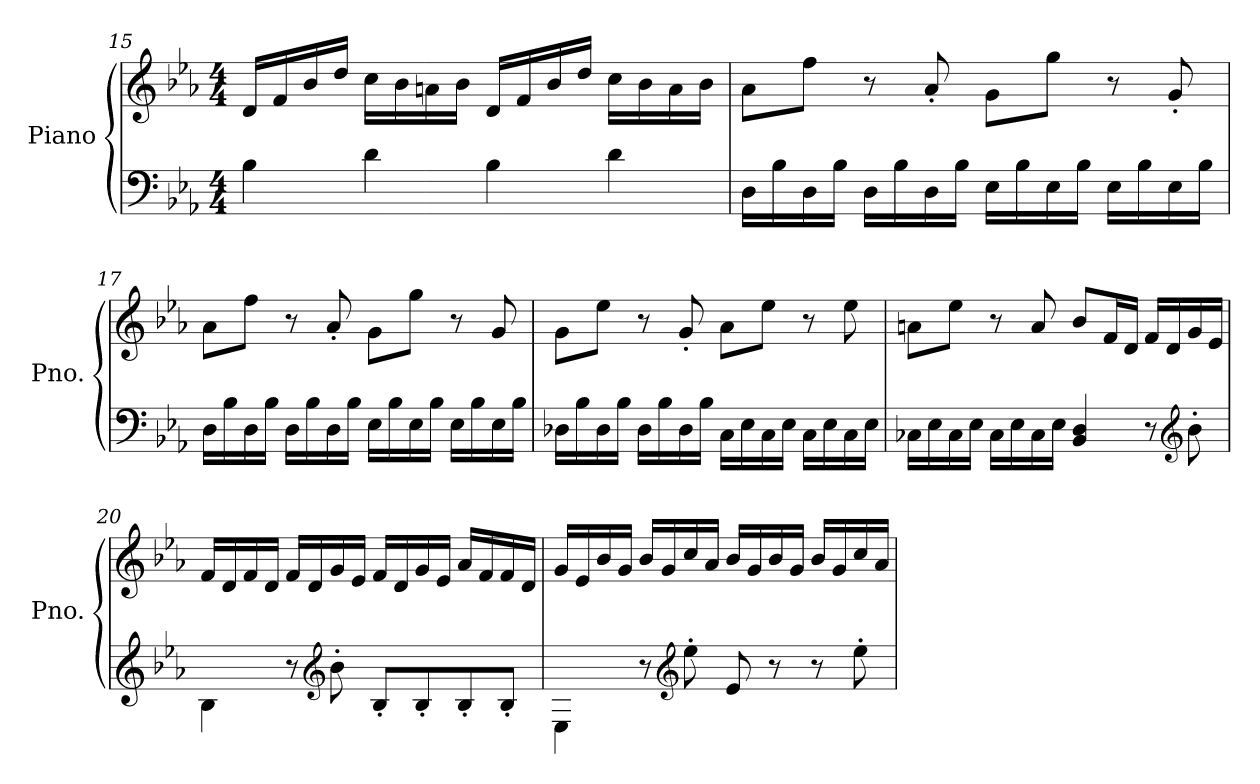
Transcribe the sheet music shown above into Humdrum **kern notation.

**kern	**kern
*part1	*part1
*staff2	*staff1
*I"Piano	*
*I'Pno.	*
!!LO:LB:g=z
*clefF4	*clefG2
*k[b-e-a-]	*k[b-e-a-]
*M4/4	*M4/4
=15	=15
4B-\	16d/LL
.	16f/
.	16b-/
.	16dd/JJ
4d\	16cc\LL
.	16b-\
.	16an\
.	16b-\JJ
4B-\	16d/LL
.	16f/
.	16b-/
.	16dd/JJ
4d\	16cc\LL
.	16b-\
.	16a\
.	16b-\JJ
=16	=16
16D\LL	8a-\L
16B-\	.
16D\	8ff\J
16B-\JJ	.
16D\LL	8r
16B-\	.
16D\	8a-'/
16B-\JJ	.
16E-\LL	8g\L
16B-\	.
16E-\	8gg\J
16B-\JJ	.
16E-\LL	8r
16B-\	.
16E-\	8g'/
16B-\JJ	.
=17	=17
16D\LL	8a-\L
16B-\	.
16D\	8ff\J
16B-\JJ	.
16D\LL	8r
16B-\	.
16D\	8a-'/
16B-\JJ	.
16E-\LL	8g\L
16B-\	.
16E-\	8gg\J
16B-\JJ	.
16E-\LL	8r
16B-\	.
16E-\	8g/
16B-\JJ	.
!!LO:LB:g=z
=18	=18
16D-X\LL	8g\L
16B-\	.
16D-\	8ee-\J
16B-\JJ	.
16D-\LL	8r
16B-\	.
16D-\	8g'/
16B-\JJ	.
16C\LL	8a-\L
16E-\	.
16C\	8ee-\J
16E-\JJ	.
16C\LL	8r
16E-\	.
16C\	8ee-\
16E-\JJ	.
=19	=19
16C-X\LL	8an\L
16E-\	.
16C-\	8ee-\J
16E-\JJ	.
16C-\LL	8r
16E-\	.
16C-\	8a/
16E-\JJ	.
4BB-/ 4D/	8b-/L
.	16f/L
.	16d/JJ
8r	16f/LL
.	16d/
*clefG2	*
8b-'\	16g/
.	16e-/JJ
!!LO:LB:g=z
=20	=20
4B-\	16f/LL
.	16d/
.	16f/
.	16d/JJ
8r	16f/LL
.	16d/
*clefG2	*
8b-'\	16g/
.	16e-/JJ
8B-'/L	16f/LL
.	16d/
8B-'/	16g/
.	16e-/JJ
8B-'/	16a-/LL
.	16f/
8B-'/J	16f/
.	16d/JJ
=21	=21
4E-\	16g/LL
.	16e-/
.	16b-/
.	16g/JJ
8r	16b-/LL
.	16g/
*clefG2	*
8ee-'\	16cc/
.	16a-/JJ
8e-/	16b-/LL
.	16g/
8r	16b-/
.	16g/JJ
8r	16b-/LL
.	16g/
8ee-'\	16cc/
.	16a-/JJ
=	=
*-	*-
